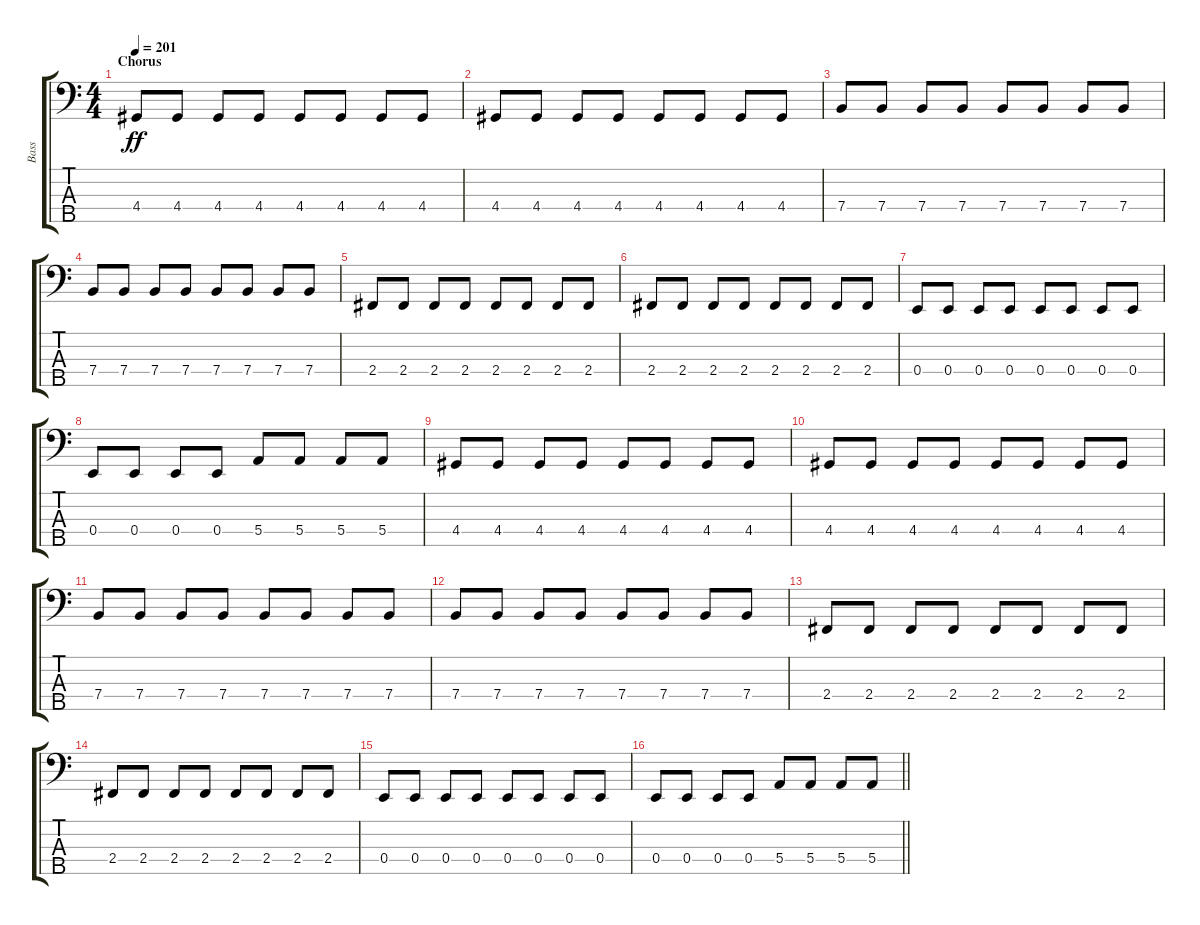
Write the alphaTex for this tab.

\track ("Bass" "Bass") {instrument electricbasspick}
\staff {score tabs}
\tuning (G2 D2 A1 E1 A0) {hide}
\ts (4 4)
\section ("" "Chorus")
\tempo 201
\clef f4
\ks c
4.4.8{dy ff} 4.4.8 4.4.8 4.4.8 4.4.8 4.4.8 4.4.8 4.4.8 |
4.4.8 4.4.8 4.4.8 4.4.8 4.4.8 4.4.8 4.4.8 4.4.8 |
7.4.8 7.4.8 7.4.8 7.4.8 7.4.8 7.4.8 7.4.8 7.4.8 |
7.4.8 7.4.8 7.4.8 7.4.8 7.4.8 7.4.8 7.4.8 7.4.8 |
2.4.8 2.4.8 2.4.8 2.4.8 2.4.8 2.4.8 2.4.8 2.4.8 |
2.4.8 2.4.8 2.4.8 2.4.8 2.4.8 2.4.8 2.4.8 2.4.8 |
0.4.8 0.4.8 0.4.8 0.4.8 0.4.8 0.4.8 0.4.8 0.4.8 |
0.4.8 0.4.8 0.4.8 0.4.8 5.4.8 5.4.8 5.4.8 5.4.8 |
4.4.8 4.4.8 4.4.8 4.4.8 4.4.8 4.4.8 4.4.8 4.4.8 |
4.4.8 4.4.8 4.4.8 4.4.8 4.4.8 4.4.8 4.4.8 4.4.8 |
7.4.8 7.4.8 7.4.8 7.4.8 7.4.8 7.4.8 7.4.8 7.4.8 |
7.4.8 7.4.8 7.4.8 7.4.8 7.4.8 7.4.8 7.4.8 7.4.8 |
2.4.8 2.4.8 2.4.8 2.4.8 2.4.8 2.4.8 2.4.8 2.4.8 |
2.4.8 2.4.8 2.4.8 2.4.8 2.4.8 2.4.8 2.4.8 2.4.8 |
0.4.8 0.4.8 0.4.8 0.4.8 0.4.8 0.4.8 0.4.8 0.4.8 |
\barLineRight lightlight
0.4.8 0.4.8 0.4.8 0.4.8 5.4.8 5.4.8 5.4.8 5.4.8
